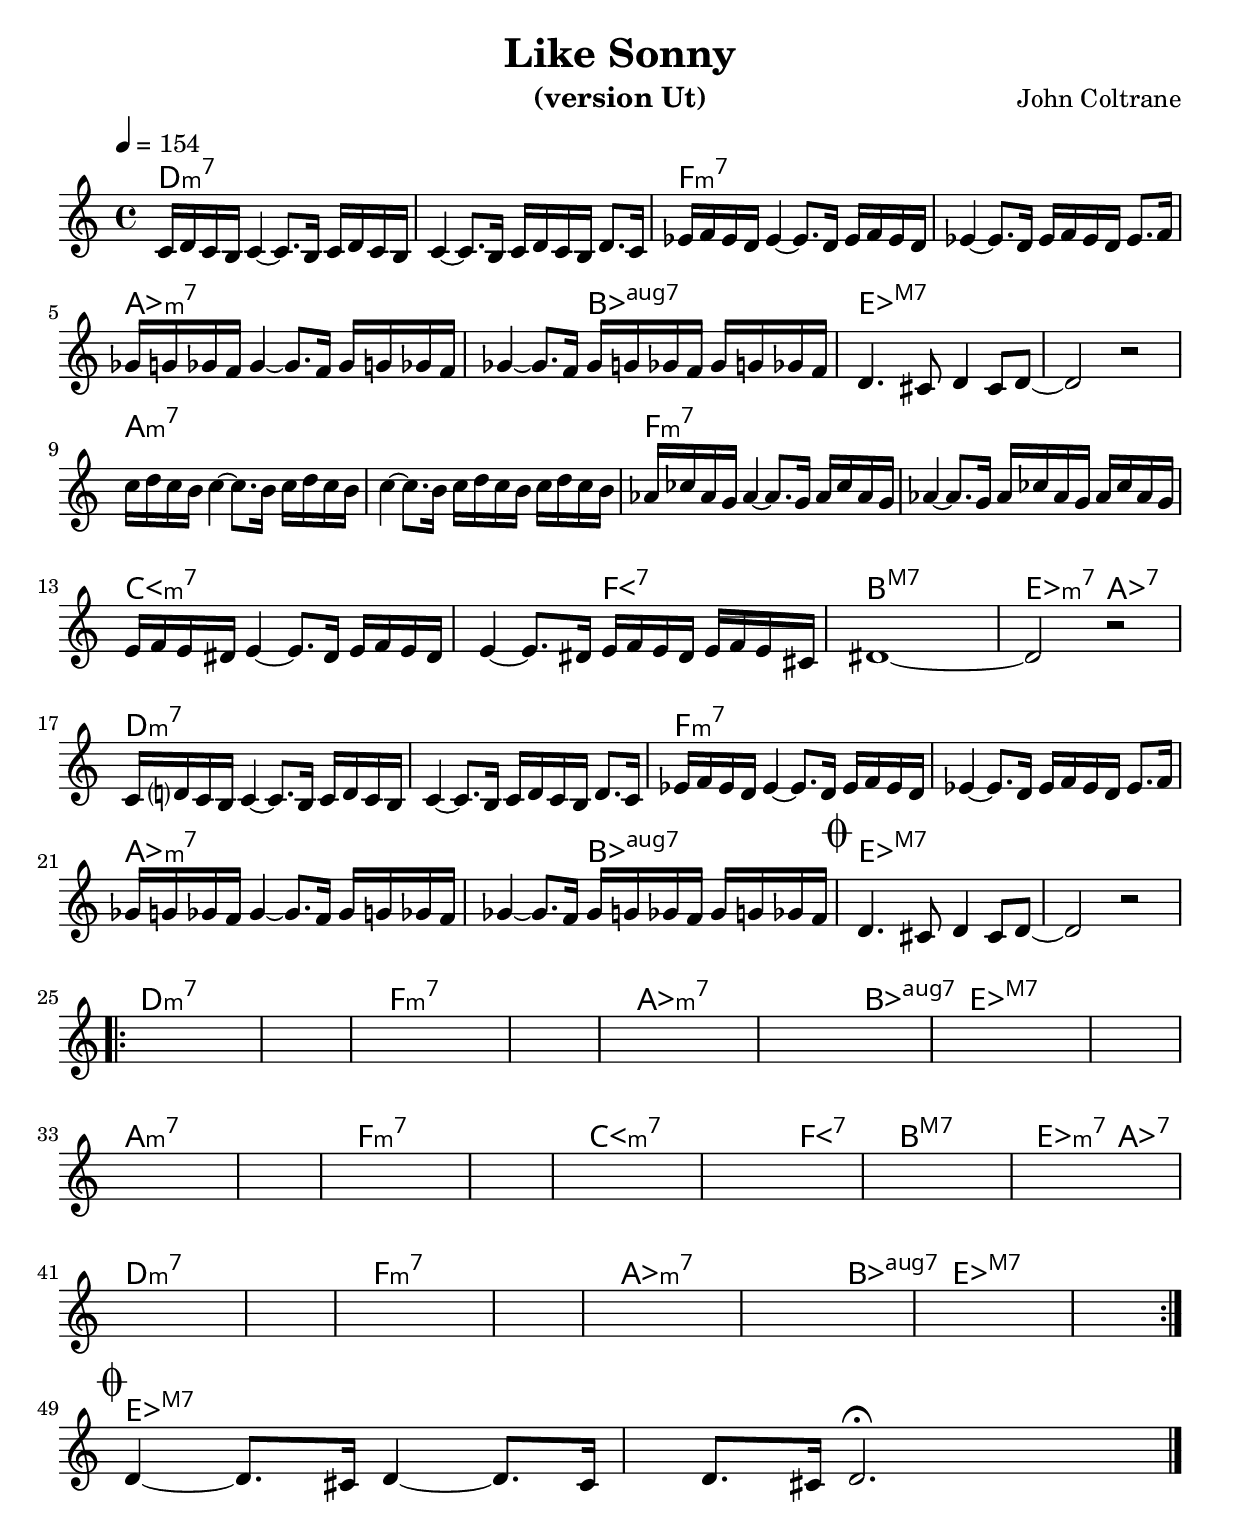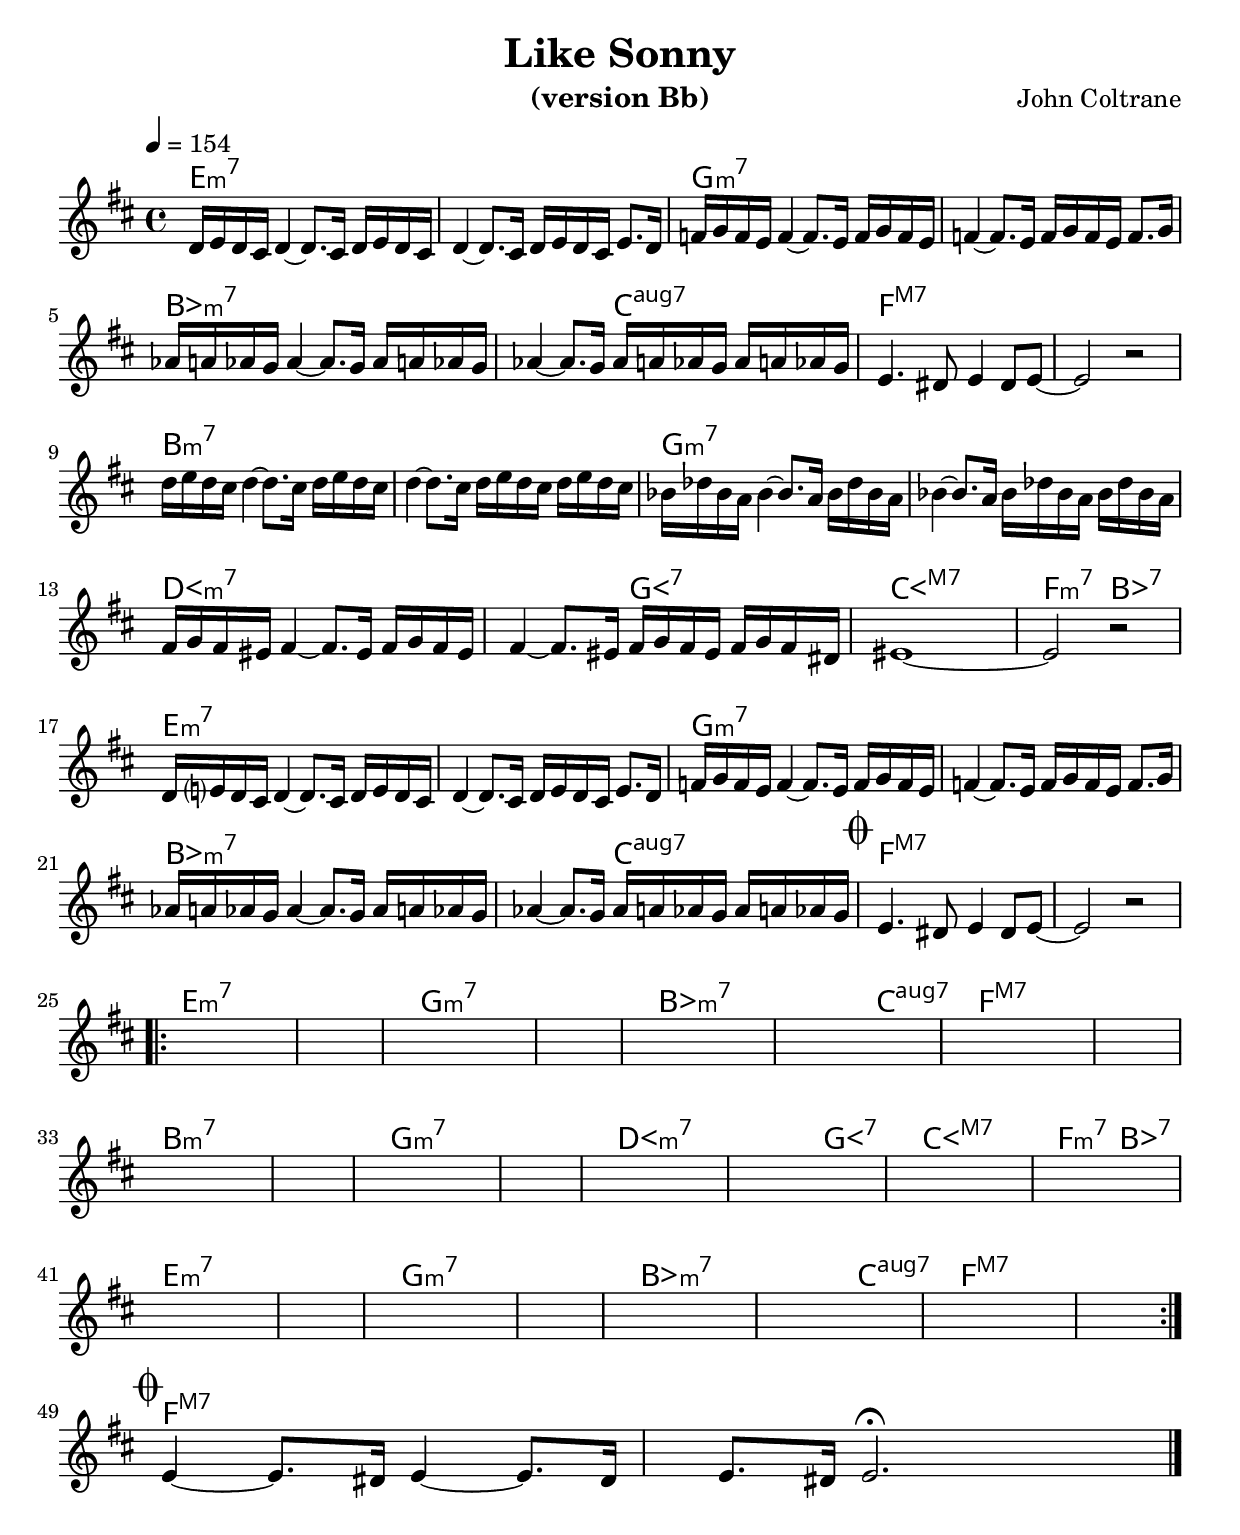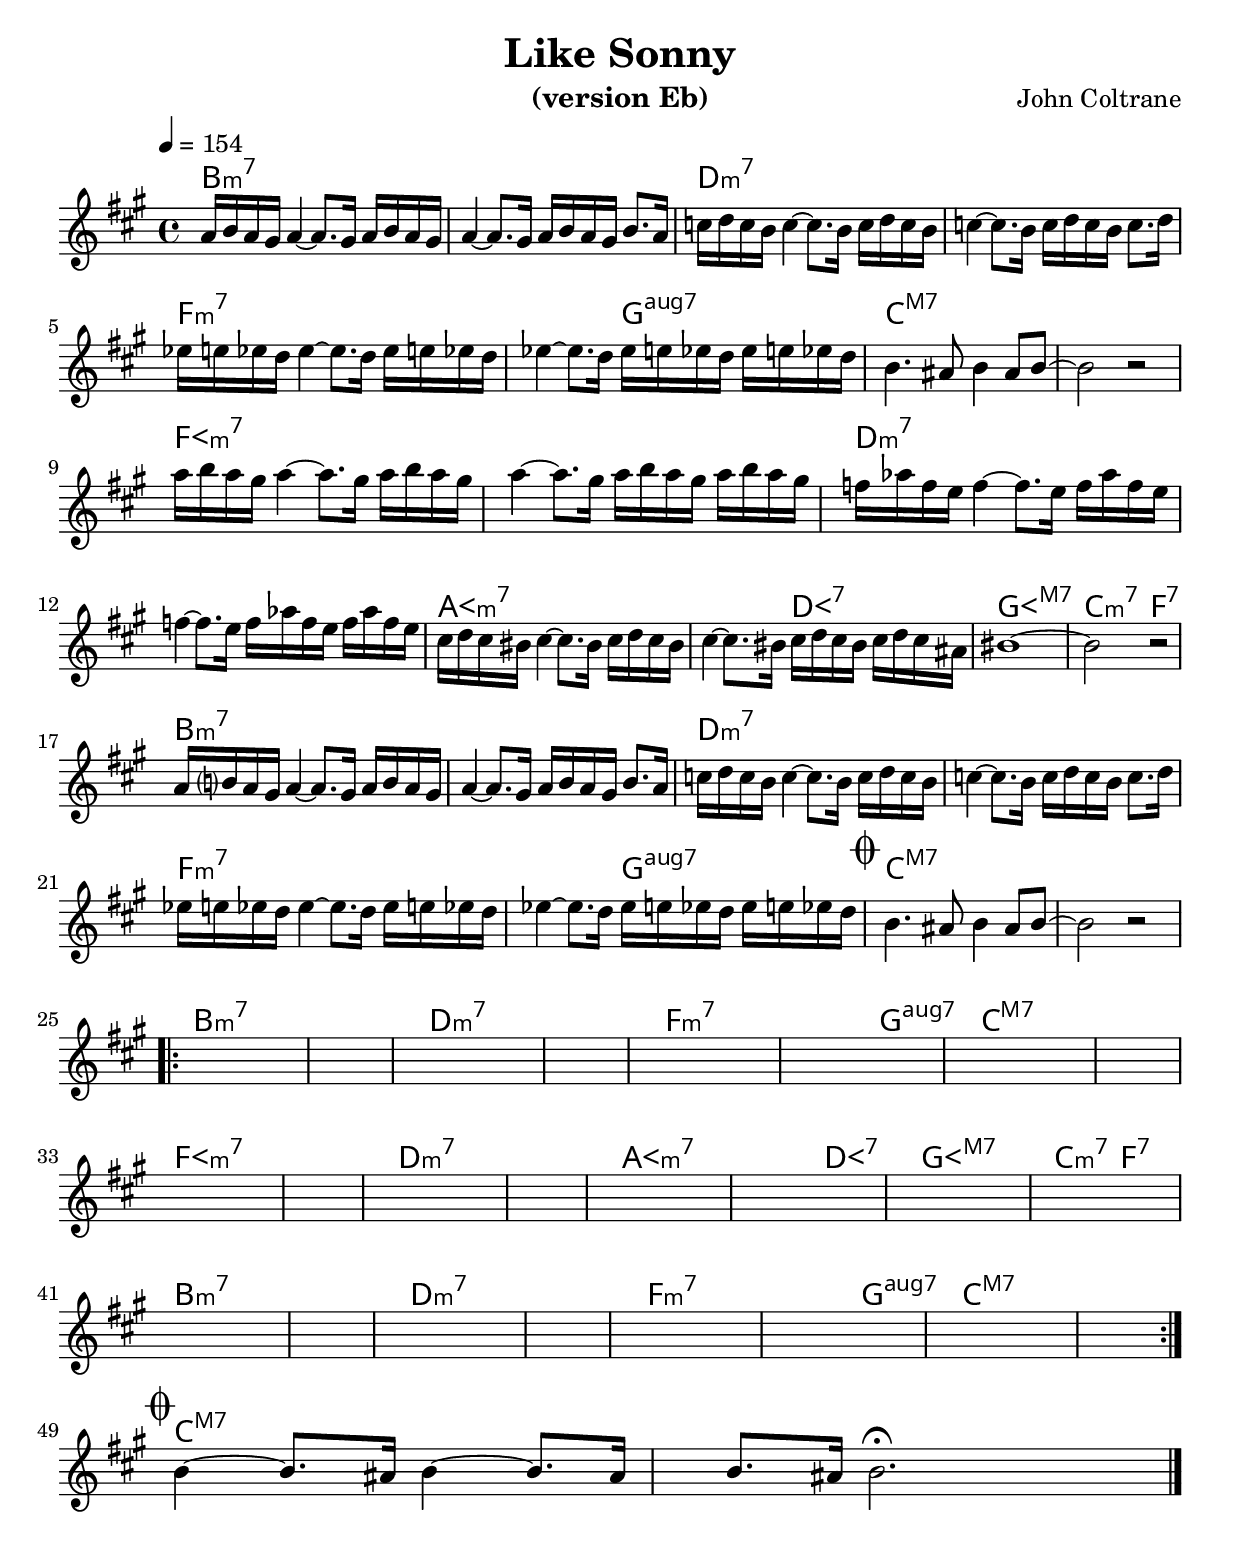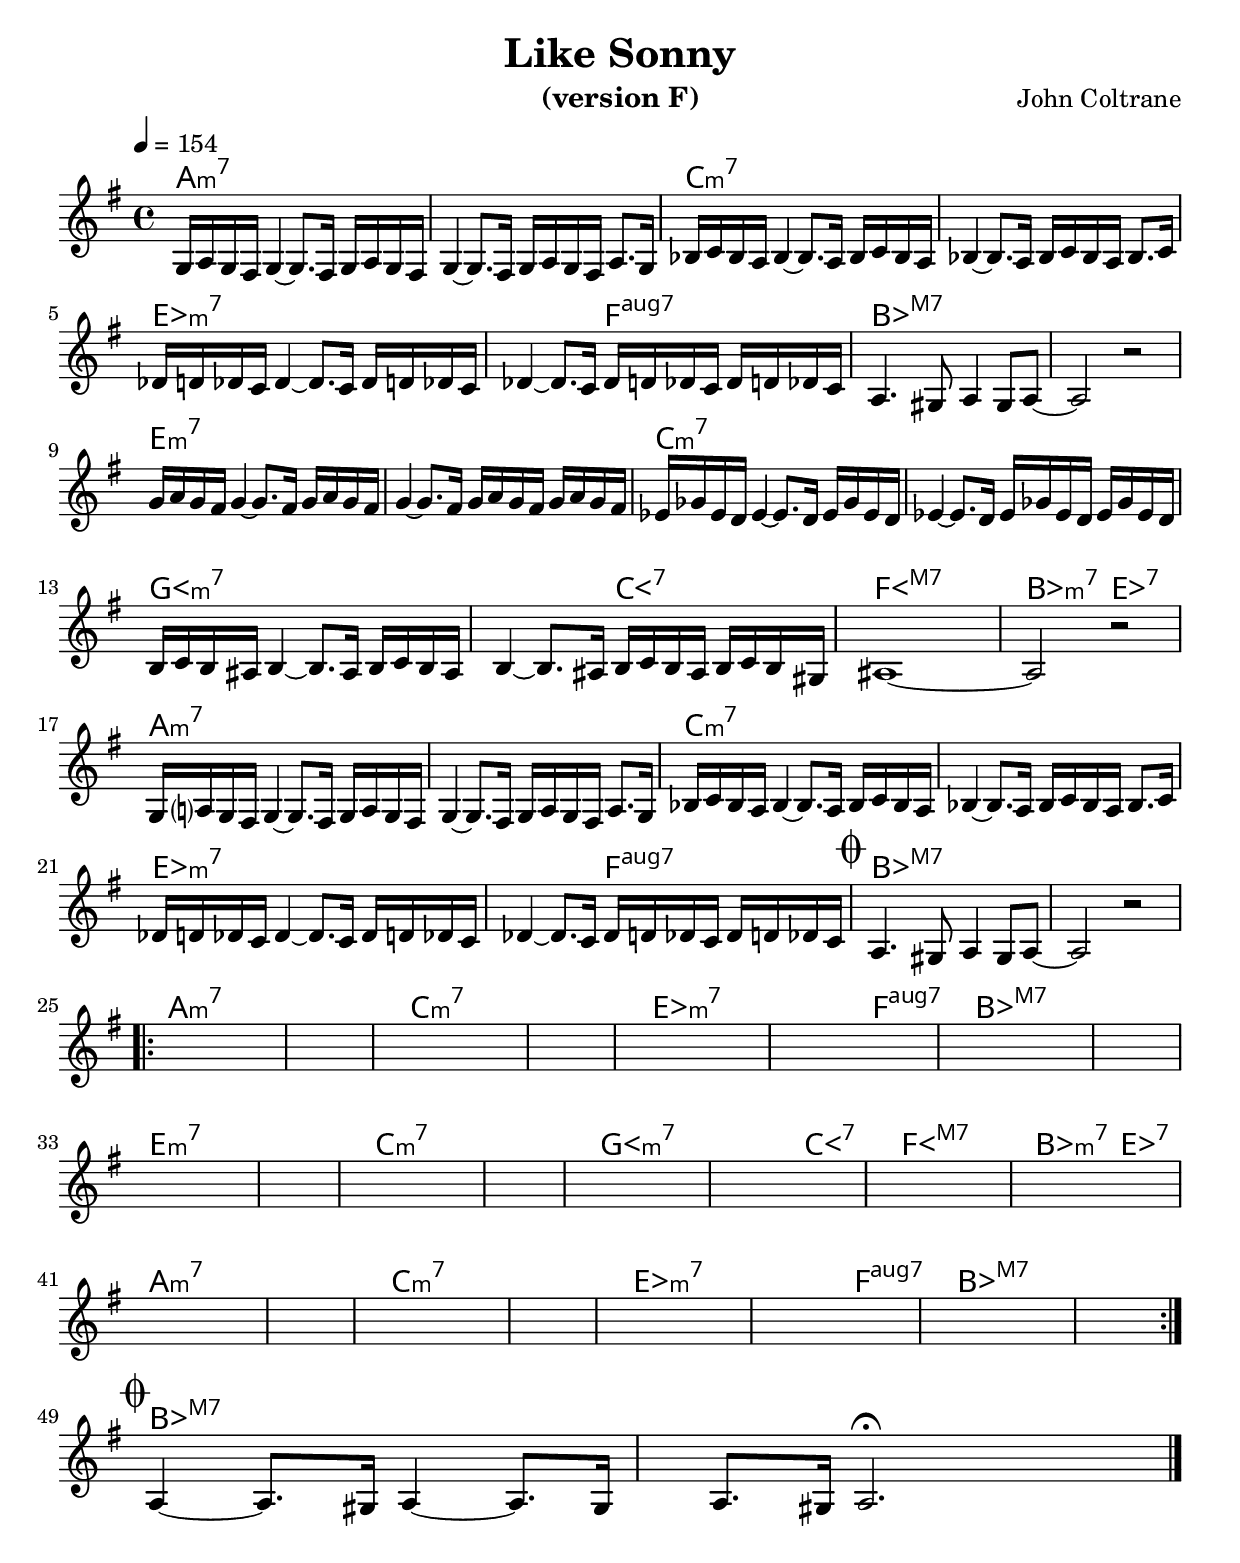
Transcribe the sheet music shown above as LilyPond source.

% Created on Mon Sep 20 15:23:38 CEST 2010
\version "2.22.0"

#(set-global-staff-size 22)
#(set-default-paper-size "a4")

\include "utils/AccordsJazzDefs.ly"

\paper { indent = 0\cm} 

\header {
	title = "Like Sonny" 
 	composer = "John Coltrane"
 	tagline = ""

}


accords = \chords {
  d1:m7 s f:m7 s aes:m7 s2 bes:7.5+ es1:maj7 s
  a:m7 s f:m7 s cis:m7 s2 fis:7 b1:maj7 es2:m7 aes:7
  d1:m7 s f:m7 s aes:m7 s2 bes:7.5+ es1:maj7 s
  \repeat volta 2 {
    d1:m7 s f:m7 s aes:m7 s2 bes:7.5+ es1:maj7 s
  a:m7 s f:m7 s cis:m7 s2 fis:7 b1:maj7 es2:m7 aes:7
  d1:m7 s f:m7 s aes:m7 s2 bes:7.5+ es1:maj7 s
  }
  es1:maj7 s
}

theme = \new Staff {
	\time 4/4
	\tempo 4 = 154
	\set Staff.midiInstrument = "trumpet"
	\key c \major
	\clef treble
	\accidentalStyle "modern-cautionary"
	\relative c' { 	
 % Type notes here 
\compressEmptyMeasures
\set Timing.beamExceptions = #'()

c16 d c b c4~ c8. b16 c d c b
c4~ c8. b16 c d c b d8. c16
es f es d es4~ es8. d16 es f es d
es4~ es8. d16 es f es d es8. f16
ges g ges f ges4~ ges8. f16 ges g ges f
ges4~ ges8. f16 ges g ges f ges g ges f
d4. cis8 d4 cis8 d~ d2 r
\break
c'16 d c b c4~ c8. b16 c d c b
c4~ c8. b16 c d c b c d c b
aes ces aes g aes4~ aes8. g16 aes ces aes g
aes4~ aes8. g16 aes ces aes g aes ces aes g
e f e dis e4~ e8. dis16 e f e dis
e4~ e8. dis16 e f e dis e f e cis dis1~ dis2 r
\break
c16 d c b c4~ c8. b16 c d c b
c4~ c8. b16 c d c b d8. c16
es f es d es4~ es8. d16 es f es d
es4~ es8. d16 es f es d es8. f16
ges g ges f ges4~ ges8. f16 ges g ges f
ges4~ ges8. f16 ges g ges f ges g ges f
\mark \markup { \musicglyph "scripts.coda" }
d4. cis8 d4 cis8 d~ d2 r
\break
\repeat volta 2 {
s1 s s s s s s s \break
s1 s s s s s s s \break
s1 s s s s s s s
}
\break
\mark \markup { \musicglyph "scripts.coda" }
d4~ d8. cis16 d4~ d8. cis16 d8. cis16 d2.\fermata \bar "|."
}
}


\include "utils/books.ly"